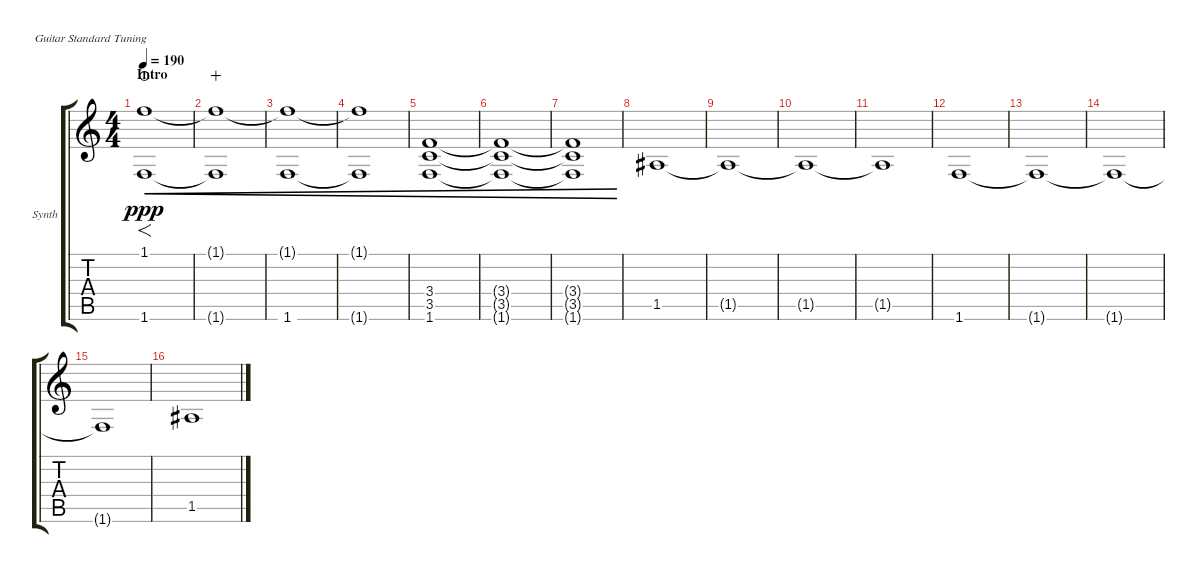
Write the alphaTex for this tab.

\defaultSystemsLayout 4
\bracketExtendMode groupsimilarinstruments
\firstSystemTrackNameOrientation horizontal
\otherSystemsTrackNameOrientation horizontal
\track ("Synth" "Synth") {instrument acousticguitarsteel}
\staff {score tabs}
\tuning (E4 B3 G3 D3 A2 E2)
\ts (4 4)
\section ("" "Intro")
\tempo 190
\clef g2
\scale
0.487395
\ks c
(1.1 1.6).1{f cre dy ppp instrument acousticguitarsteel waho} |
(1.1{t} 1.6{t}).1{cre wahc} |
(1.1{t} 1.6).1{cre} |
(1.6{t} 1.1{t}).1{cre} |
(1.6 3.5 3.4).1{cre} |
(1.6{t} 3.4{t} 3.5{t}).1{cre} |
(1.6{t} 3.4{t} 3.5{t}).1{cre} |
1.5.1 |
1.5{t}.1 |
1.5{t}.1 |
1.5{t}.1 |
1.6.1 |
1.6{t}.1 |
1.6{t}.1 |
1.6{t}.1 |
1.5.1
